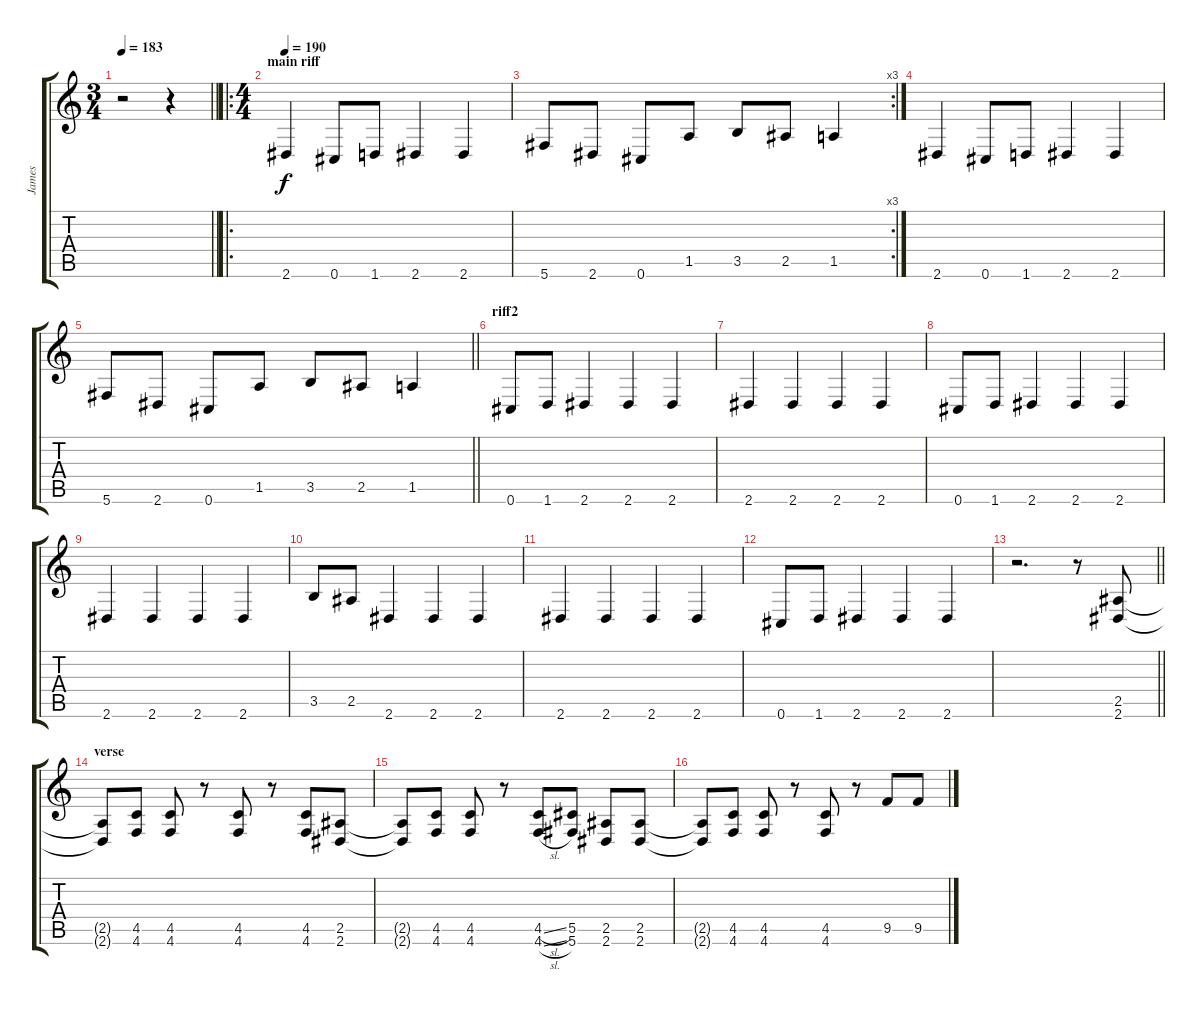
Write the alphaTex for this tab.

\track ("James" "James") {instrument distortionguitar}
\staff {score tabs}
\tuning (Eb4 Bb3 Gb3 Db3 Ab2 Db2) {hide}
\ts (3 4)
\tempo 183
\clef g2
\barLineRight lightlight
\ks c
r.2{dy f} r.4 |
\ro
\ts (4 4)
\section ("" "main riff")
\tempo 190
2.6.4 0.6.8 1.6.8 2.6.4 2.6.4 |
\rc 3
5.6.8 2.6.8 0.6.8 1.5.8 3.5.8 2.5.8 1.5.4 |
2.6.4 0.6.8 1.6.8 2.6.4 2.6.4 |
\barLineRight lightlight
5.6.8 2.6.8 0.6.8 1.5.8 3.5.8 2.5.8 1.5.4 |
\section ("" "riff2")
0.6.8 1.6.8 2.6.4 2.6.4 2.6.4 |
2.6.4 2.6.4 2.6.4 2.6.4 |
0.6.8 1.6.8 2.6.4 2.6.4 2.6.4 |
2.6.4 2.6.4 2.6.4 2.6.4 |
3.5.8 2.5.8 2.6.4 2.6.4 2.6.4 |
2.6.4 2.6.4 2.6.4 2.6.4 |
0.6.8 1.6.8 2.6.4 2.6.4 2.6.4 |
\barLineRight lightlight
r.2{d} r.8 (2.5 2.6).8 |
\section ("" "verse")
(2.5{t} 2.6{t}).8 (4.5 4.6).8 (4.5 4.6).8 r.8 (4.5 4.6).8 r.8 (4.5 4.6).8 (2.5 2.6).8 |
(2.5{t} 2.6{t}).8 (4.5 4.6).8 (4.5 4.6).8 r.8 (4.5{sl} 4.6{sl}).8 (5.5 5.6).8 (2.5 2.6).8 (2.5 2.6).8 |
(2.5{t} 2.6{t}).8 (4.5 4.6).8 (4.5 4.6).8 r.8 (4.5 4.6).8 r.8 9.5.8 9.5.8
